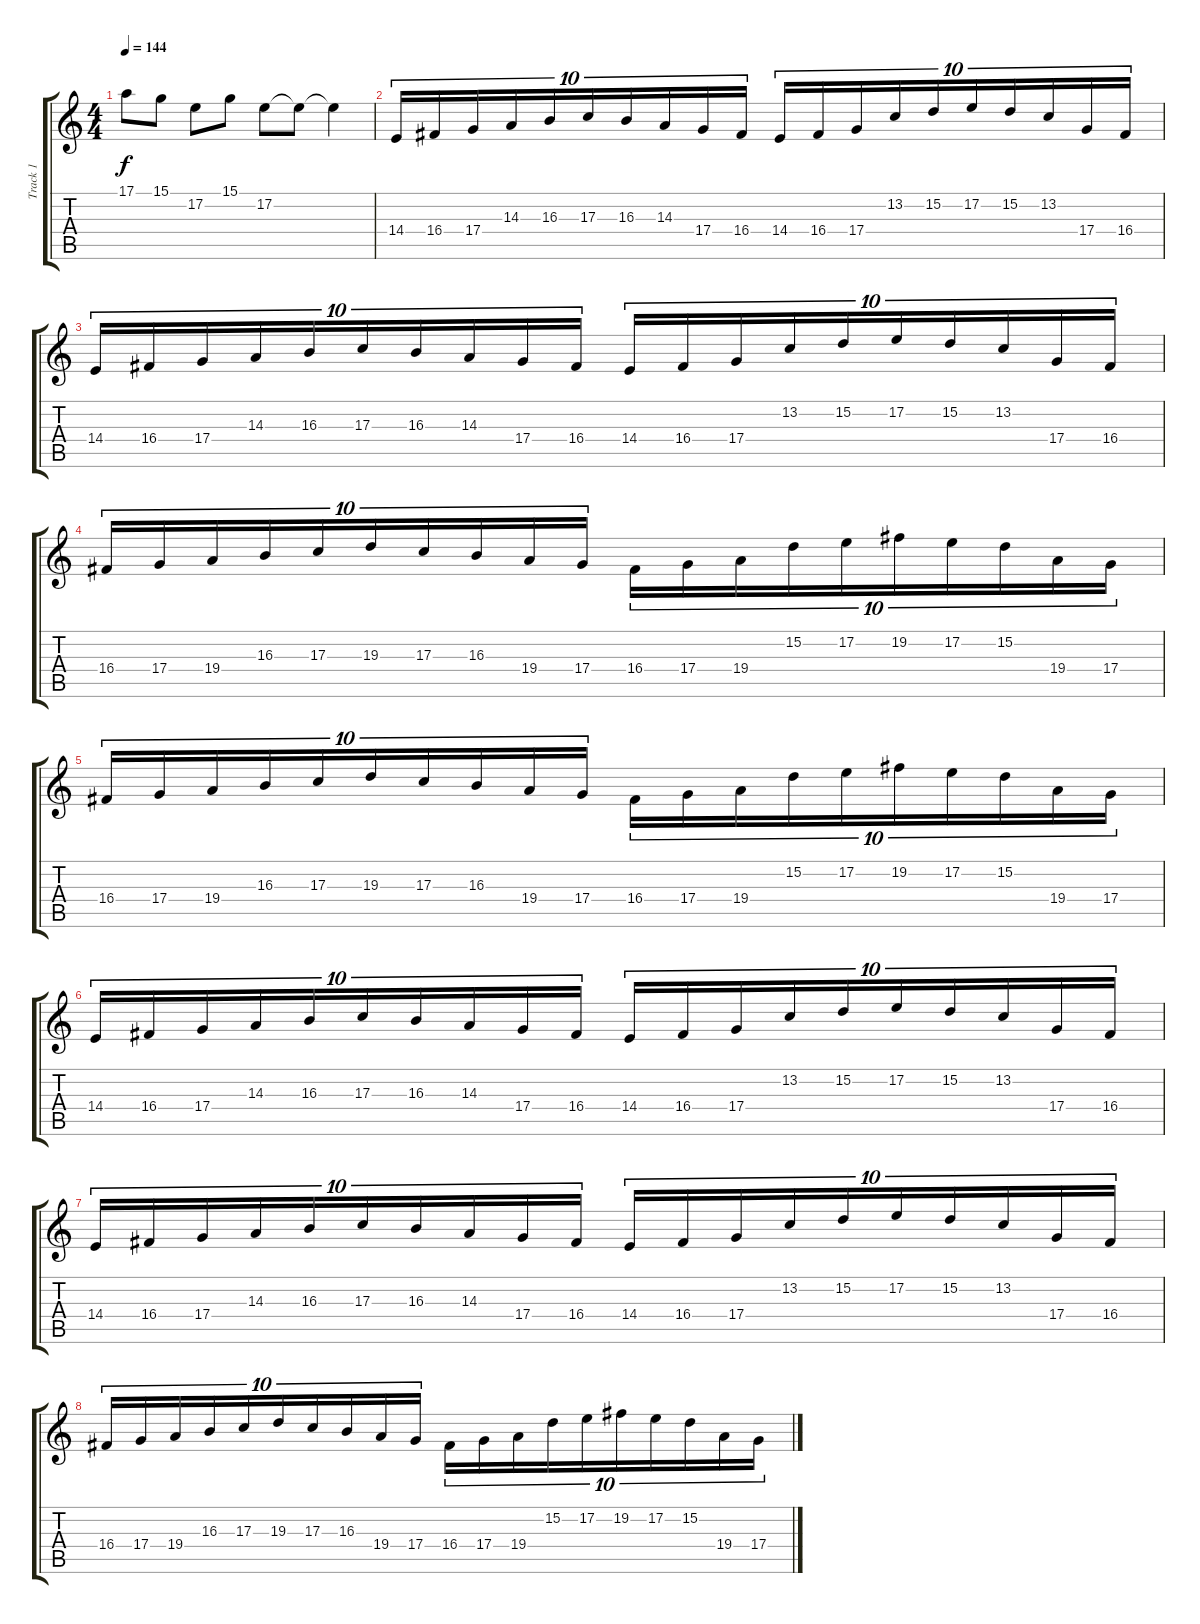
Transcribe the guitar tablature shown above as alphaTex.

\track ("Track 1" "Track 1") {instrument lead1square}
\staff {score tabs}
\tuning (E4 B3 G3 D3 A2 E2) {hide}
\ts (4 4)
\tempo 144
\clef g2
\ks c
17.1{t}.8{dy f} 15.1.8 17.2.8 15.1.8 17.2.8 17.2{t}.8 17.2{t}.4 |
14.4.16{tu (10 8)} 16.4.16{tu (10 8)} 17.4.16{tu (10 8)} 14.3.16{tu (10 8)} 16.3.16{tu (10 8)} 17.3.16{tu (10 8)} 16.3.16{tu (10 8)} 14.3.16{tu (10 8)} 17.4.16{tu (10 8)} 16.4.16{tu (10 8)} 14.4.16{tu (10 8)} 16.4.16{tu (10 8)} 17.4.16{tu (10 8)} 13.2.16{tu (10 8)} 15.2.16{tu (10 8)} 17.2.16{tu (10 8)} 15.2.16{tu (10 8)} 13.2.16{tu (10 8)} 17.4.16{tu (10 8)} 16.4.16{tu (10 8)} |
14.4.16{tu (10 8)} 16.4.16{tu (10 8)} 17.4.16{tu (10 8)} 14.3.16{tu (10 8)} 16.3.16{tu (10 8)} 17.3.16{tu (10 8)} 16.3.16{tu (10 8)} 14.3.16{tu (10 8)} 17.4.16{tu (10 8)} 16.4.16{tu (10 8)} 14.4.16{tu (10 8)} 16.4.16{tu (10 8)} 17.4.16{tu (10 8)} 13.2.16{tu (10 8)} 15.2.16{tu (10 8)} 17.2.16{tu (10 8)} 15.2.16{tu (10 8)} 13.2.16{tu (10 8)} 17.4.16{tu (10 8)} 16.4.16{tu (10 8)} |
16.4.16{tu (10 8)} 17.4.16{tu (10 8)} 19.4.16{tu (10 8)} 16.3.16{tu (10 8)} 17.3.16{tu (10 8)} 19.3.16{tu (10 8)} 17.3.16{tu (10 8)} 16.3.16{tu (10 8)} 19.4.16{tu (10 8)} 17.4.16{tu (10 8)} 16.4.16{tu (10 8)} 17.4.16{tu (10 8)} 19.4.16{tu (10 8)} 15.2.16{tu (10 8)} 17.2.16{tu (10 8)} 19.2.16{tu (10 8)} 17.2.16{tu (10 8)} 15.2.16{tu (10 8)} 19.4.16{tu (10 8)} 17.4.16{tu (10 8)} |
16.4.16{tu (10 8)} 17.4.16{tu (10 8)} 19.4.16{tu (10 8)} 16.3.16{tu (10 8)} 17.3.16{tu (10 8)} 19.3.16{tu (10 8)} 17.3.16{tu (10 8)} 16.3.16{tu (10 8)} 19.4.16{tu (10 8)} 17.4.16{tu (10 8)} 16.4.16{tu (10 8)} 17.4.16{tu (10 8)} 19.4.16{tu (10 8)} 15.2.16{tu (10 8)} 17.2.16{tu (10 8)} 19.2.16{tu (10 8)} 17.2.16{tu (10 8)} 15.2.16{tu (10 8)} 19.4.16{tu (10 8)} 17.4.16{tu (10 8)} |
14.4.16{tu (10 8)} 16.4.16{tu (10 8)} 17.4.16{tu (10 8)} 14.3.16{tu (10 8)} 16.3.16{tu (10 8)} 17.3.16{tu (10 8)} 16.3.16{tu (10 8)} 14.3.16{tu (10 8)} 17.4.16{tu (10 8)} 16.4.16{tu (10 8)} 14.4.16{tu (10 8)} 16.4.16{tu (10 8)} 17.4.16{tu (10 8)} 13.2.16{tu (10 8)} 15.2.16{tu (10 8)} 17.2.16{tu (10 8)} 15.2.16{tu (10 8)} 13.2.16{tu (10 8)} 17.4.16{tu (10 8)} 16.4.16{tu (10 8)} |
14.4.16{tu (10 8)} 16.4.16{tu (10 8)} 17.4.16{tu (10 8)} 14.3.16{tu (10 8)} 16.3.16{tu (10 8)} 17.3.16{tu (10 8)} 16.3.16{tu (10 8)} 14.3.16{tu (10 8)} 17.4.16{tu (10 8)} 16.4.16{tu (10 8)} 14.4.16{tu (10 8)} 16.4.16{tu (10 8)} 17.4.16{tu (10 8)} 13.2.16{tu (10 8)} 15.2.16{tu (10 8)} 17.2.16{tu (10 8)} 15.2.16{tu (10 8)} 13.2.16{tu (10 8)} 17.4.16{tu (10 8)} 16.4.16{tu (10 8)} |
16.4.16{tu (10 8)} 17.4.16{tu (10 8)} 19.4.16{tu (10 8)} 16.3.16{tu (10 8)} 17.3.16{tu (10 8)} 19.3.16{tu (10 8)} 17.3.16{tu (10 8)} 16.3.16{tu (10 8)} 19.4.16{tu (10 8)} 17.4.16{tu (10 8)} 16.4.16{tu (10 8)} 17.4.16{tu (10 8)} 19.4.16{tu (10 8)} 15.2.16{tu (10 8)} 17.2.16{tu (10 8)} 19.2.16{tu (10 8)} 17.2.16{tu (10 8)} 15.2.16{tu (10 8)} 19.4.16{tu (10 8)} 17.4.16{tu (10 8)}
